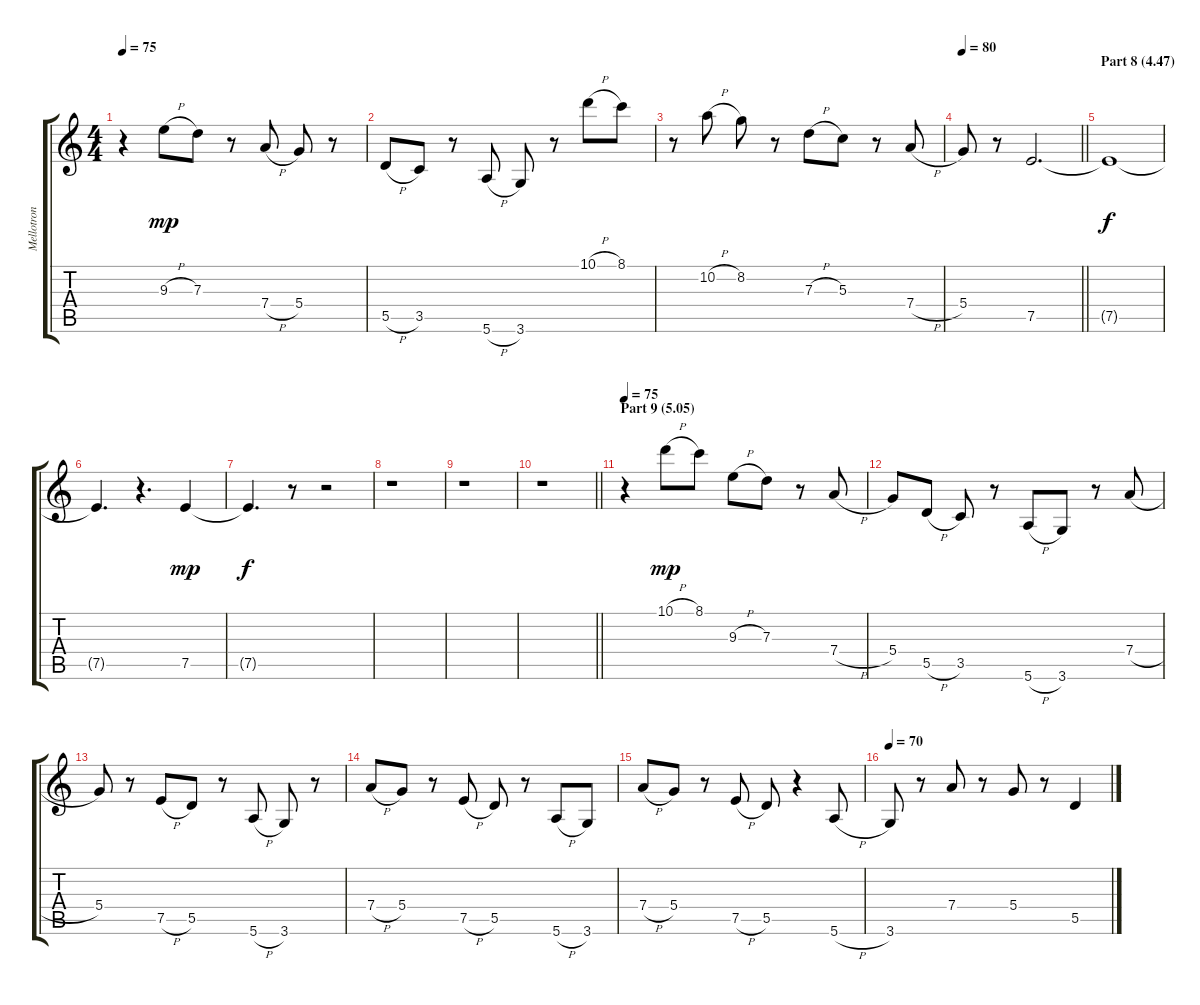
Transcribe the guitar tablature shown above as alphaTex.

\track ("Mellotron (Fripp)" "Mellotron ") {instrument flute}
\staff {score tabs}
\tuning (E5 B4 G4 D4 A3 E3) {hide}
\ts (4 4)
\tempo 75
\clef g2
\ks c
r.4{dy mp} 9.3{h}.8 7.3.8 r.8 7.4{h}.8 5.4.8 r.8 |
5.5{h}.8 3.5.8 r.8 5.6{h}.8 3.6.8 r.8 10.1{h}.8 8.1.8 |
r.8 10.2{h}.8 8.2.8 r.8 7.3{h}.8 5.3.8 r.8 7.4{h}.8 |
\tempo 80
\barLineRight lightlight
5.4.8 r.8 7.5.2{d} |
\section ("" "Part 8 (4.47)")
7.5{t}.1{dy f} |
7.5{t}.4{d} r.4{d} 7.5.4{dy mp} |
7.5{t}.4{d dy f} r.8 r.2 |
r.1 |
r.1 |
\barLineRight lightlight
r.1 |
\section ("" "Part 9 (5.05)")
\tempo 75
r.4 10.1{h}.8{dy mp} 8.1.8 9.3{h}.8 7.3.8 r.8 7.4{h}.8 |
5.4.8 5.5{h}.8 3.5.8 r.8 5.6{h}.8 3.6.8 r.8 7.4{h}.8 |
5.4.8 r.8 7.5{h}.8 5.5.8 r.8 5.6{h}.8 3.6.8 r.8 |
7.4{h}.8 5.4.8 r.8 7.5{h}.8 5.5.8 r.8 5.6{h}.8 3.6.8 |
7.4{h}.8 5.4.8 r.8 7.5{h}.8 5.5.8 r.4 5.6{h}.8 |
\tempo 70
3.6.8 r.8 7.4.8 r.8 5.4.8 r.8 5.5.4
